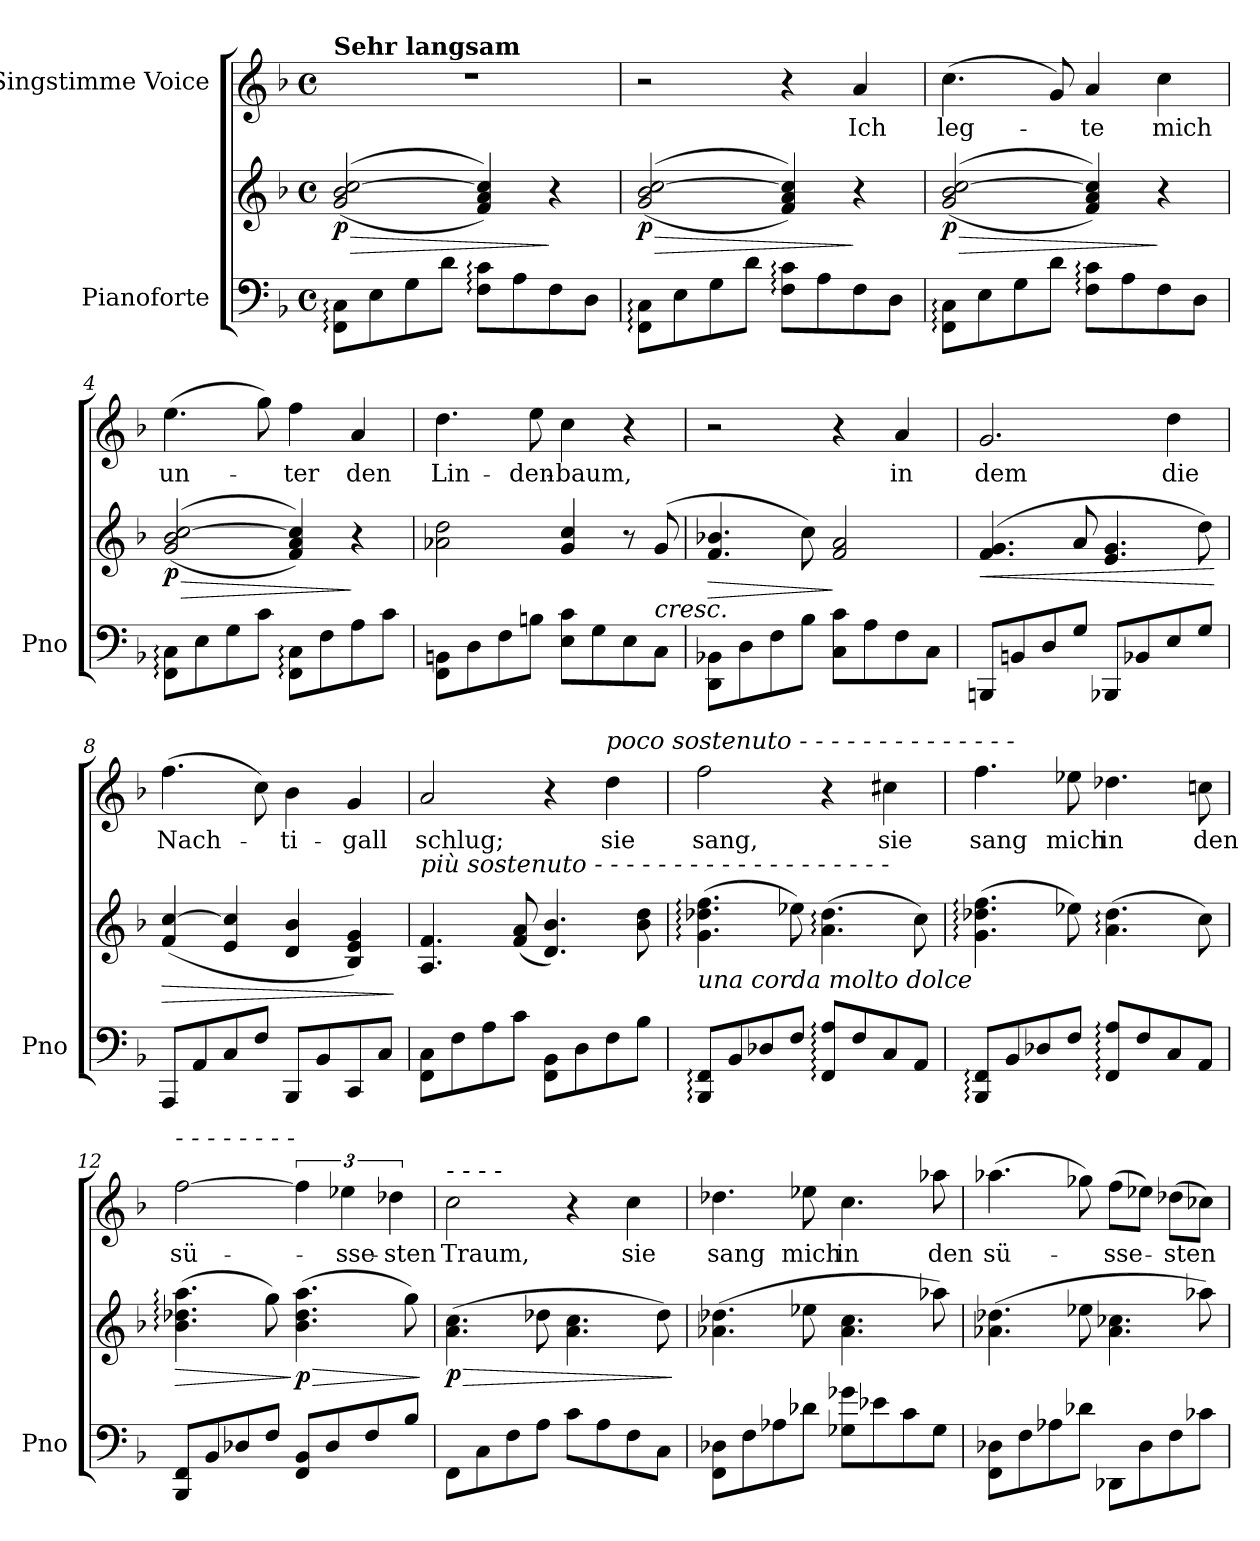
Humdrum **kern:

**kern	**kern	**dynam	**kern	**text
*part2	*part2	*part2	*part1	*part1
*staff3	*staff2	*staff2/3	*staff1	*staff1
*I"Pianoforte	*	*	*I"Singstimme Voice	*
*I'Pno	*	*	*	*
*clefF4	*clefG2	*	*clefG2	*
*k[b-]	*k[b-]	*	*k[b-]	*
*M4/4	*M4/4	*	*M4/4	*
*met(c)	*met(c)	*	*met(c)	*
=1	=1	=1	=1	=1
!	!	!	!LO:TX:a:B:t=Sehr langsam	!
!	!	!LO:HP:b	!	!
!	!	!LO:DY:n=1:b	!	!
8FF\: 8C\:L	(<(<2g/ 2b-/ [2cc/	> p	1r	.
8E\	.	.	.	.
8G\	.	.	.	.
8d\J	.	.	.	.
8F\: 8c\:L	4f/ 4a/ 4cc/]))	.	.	.
8A\	.	.	.	.
8F\	4r	]	.	.
8D\J	.	.	.	.
=2	=2	=2	=2	=2
!	!	!LO:HP:b	!	!
!	!	!LO:DY:n=1:b	!	!
8FF\: 8C\:L	(<(<2g/ 2b-/ [2cc/	> p	2r	.
8E\	.	.	.	.
8G\	.	.	.	.
8d\J	.	.	.	.
8F\: 8c\:L	4f/ 4a/ 4cc/]))	.	4r	.
8A\	.	.	.	.
!	!	!	!	!LO:LY:b
8F\	4r	]	4a/	Ich
8D\J	.	.	.	.
=3	=3	=3	=3	=3
!	!	!LO:HP:b	!	!LO:LY:b
!	!	!LO:DY:n=1:b	!	!
8FF\: 8C\:L	(<(<2g/ 2b-/ [2cc/	> p	(>4.cc\	leg-
8E\	.	.	.	.
8G\	.	.	.	.
8d\J	.	.	8g/)	.
!	!	!	!	!LO:LY:b
8F\: 8c\:L	4f/ 4a/ 4cc/]))	.	4a/	-te
8A\	.	.	.	.
!	!	!	!	!LO:LY:b
8F\	4r	]	4cc\	mich
8D\J	.	.	.	.
=4	=4	=4	=4	=4
!	!	!LO:HP:b	!	!LO:LY:b
!	!	!LO:DY:n=1:b	!	!
8FF\: 8C\:L	(<(<2g/ 2b-/ [2cc/	> p	(>4.ee\	un-
8E\	.	.	.	.
8G\	.	.	.	.
8c\J	.	.	8gg\)	.
!	!	!	!	!LO:LY:b
8FF\: 8C\:L	4f/ 4a/ 4cc/]))	.	4ff\	-ter
8F\	.	.	.	.
!	!	!	!	!LO:LY:b
8A\	4r	]	4a/	den
8c\J	.	.	.	.
!!LO:LB:g=z
=5	=5	=5	=5	=5
!	!	!	!	!LO:LY:b
8FF\ 8BBn\L	2a-X\ 2dd\	.	4.dd\	Lin-
8D\	.	.	.	.
8F\	.	.	.	.
!	!	!	!	!LO:LY:b
8Bn\J	.	.	8ee\	-den-
!	!	!	!	!LO:LY:b
8E\ 8c\L	4g/ 4cc/	.	4cc\	-baum,
8G\	.	.	.	.
8E\	8r	.	4r	.
!	!	!LO:HP:b	!	!
8C\J	(>8g/	<	.	.
=6	=6	=6	=6	=6
!	!	!LO:HP:b	!	!
8DD\ 8BB-X\L	4.f/ 4.b-X/	>	2r	.
8D\	.	.	.	.
8F\	.	.	.	.
8B-\J	8cc\)	[	.	.
8C\ 8c\L	2f/ 2a/	]	4r	.
8A\	.	.	.	.
!	!	!	!	!LO:LY:b
8F\	.	.	4a/	in
8C\J	.	.	.	.
=7	=7	=7	=7	=7
!	!	!LO:HP:b	!	!LO:LY:b
8BBBn/L	(>4.f/ 4.g/	<	2.g/	dem
8BBn/	.	.	.	.
8D/	.	.	.	.
8G/J	8a/	.	.	.
8BBB-X/L	4.e/ 4.g/	.	.	.
8BB-X/	.	.	.	.
!	!	!	!	!LO:LY:b
8E/	.	.	4dd\	die
8G/J	8dd\)	.	.	.
.	.	[	.	.
=8	=8	=8	=8	=8
!	!	!LO:HP:b	!	!LO:LY:b
8AAA/L	(<4f/ [4cc/	>	(>4.ff\	Nach-
8AA/	.	.	.	.
8C/	4e/ 4cc/]	.	.	.
8F/J	.	.	8cc\)	.
!	!	!	!	!LO:LY:b
8BBB-/L	4d/ 4b-/	.	4b-\	-ti-
8BB-/	.	.	.	.
!	!	!	!	!LO:LY:b
8CC/	4B-/ 4e/ 4g/)	.	4g/	-gall
8C/J	.	.	.	.
.	.	]	.	.
!!LO:LB:g=z
=9	=9	=9	=9	=9
!	!LO:TX:a:i:t=più sostenuto   -    -    -    -    -    -    -    -    -    -    -    -    -    -    -    -    -    -    -	!	!	!
!	!	!	!	!LO:LY:b
8FF\ 8C\L	4.A/ 4.f/	.	2a/	schlug;
8F\	.	.	.	.
8A\	.	.	.	.
8c\J	(<8f/ 8a/	.	.	.
8FF\ 8BB-\L	4.d/ 4.b-/)	.	4r	.
8D\	.	.	.	.
!	!	!	!LO:TX:a:i:t=poco sostenuto    -    -    -    -    -    -    -    -    -    -    -    -    -    -	!
!	!	!	!	!LO:LY:b
8F\	.	.	4dd\	sie
8B-\J	8b-\ 8dd\	.	.	.
=10	=10	=10	=10	=10
!	!LO:TX:b:i:t=una corda molto dolce	!	!	!
!	!	!	!	!LO:LY:b
8BBB-/: 8FF/:L	(>4.g\: 4.dd-X\: 4.ff\:	.	2ff\	sang,
8BB-/	.	.	.	.
8D-X/	.	.	.	.
8F/J	8ee-X\)	.	.	.
8FF/: 8A/:L	(>4.a\: 4.dd-\:	.	4r	.
8F/	.	.	.	.
!	!	!	!	!LO:LY:b
8C/	.	.	4cc#X\	sie
8AA/J	8cc\)	.	.	.
=11	=11	=11	=11	=11
!	!	!	!	!LO:LY:b
8BBB-/: 8FF/:L	(>4.g\: 4.dd-X\: 4.ff\:	.	4.ff\	sang
8BB-/	.	.	.	.
8D-X/	.	.	.	.
!	!	!	!	!LO:LY:b
8F/J	8ee-X\)	.	8ee-X\	mich
!	!	!	!	!LO:LY:b
8FF/: 8A/:L	(>4.a\: 4.dd-\:	.	4.dd-X\	in
8F/	.	.	.	.
8C/	.	.	.	.
!	!	!	!	!LO:LY:b
8AA/J	8cc\)	.	8ccn\	den
=12	=12	=12	=12	=12
!	!	!	!LO:TX:a:i:t=-    -    -    -    -    -    -    -	!
!	!	!LO:HP:b	!	!LO:LY:b
8BBB-/ 8FF/L	(>4.b-\: 4.dd-X\: 4.aa\:	>	[2ff\	sü-
8BB-/	.	.	.	.
8D-X/	.	.	.	.
8F/J	8gg\)	.	.	.
!	!	!LO:HP:n=1:b	!	!
!	!	!LO:DY:n=1:b	!	!
8FF/ 8BB-/L	(>4.b-\ 4.dd-\ 4.aa\	] > p	6ff\]	.
8D-/	.	.	.	.
!	!	!	!	!LO:LY:b
.	.	.	6ee-X\	-sse-
8F/	.	.	.	.
!	!	!	!	!LO:LY:b
.	.	.	6dd-X\	-sten
8B-/J	8gg\)	.	.	.
.	.	]	.	.
!!LO:LB:g=z
=13	=13	=13	=13	=13
!	!	!	!LO:TX:a:i:t=-    -    -    -	!
!	!	!LO:HP:b	!	!LO:LY:b
!	!	!LO:DY:n=1:b	!	!
8FF\L	(>4.a\ 4.cc\	> p	2cc\	Traum,
8C\	.	.	.	.
8F\	.	.	.	.
8A\J	8dd-X\	.	.	.
8c\L	4.a\ 4.cc\	.	4r	.
8A\	.	.	.	.
!	!	!	!	!LO:LY:b
8F\	.	.	4cc\	sie
8C\J	8dd-\)	.	.	.
.	.	]	.	.
=14	=14	=14	=14	=14
!	!	!	!	!LO:LY:b
8FF\ 8D-X\L	(>4.a-X\ 4.dd-X\	.	4.dd-X\	sang
8F\	.	.	.	.
8A-X\	.	.	.	.
!	!	!	!	!LO:LY:b
8d-X\J	8ee-X\	.	8ee-X\	mich
!	!	!	!	!LO:LY:b
8G-X\ 8g-X\L	4.a-\ 4.cc\	.	4.cc\	in
8e-X\	.	.	.	.
8c\	.	.	.	.
!	!	!	!	!LO:LY:b
8G-\J	8aa-X\)	.	8aa-X\	den
=15	=15	=15	=15	=15
!	!	!	!	!LO:LY:b
8FF\ 8D-X\L	(>4.a-X\ 4.dd-X\	.	(>4.aa-X\	sü-
8F\	.	.	.	.
8A-X\	.	.	.	.
8d-X\J	8ee-X\	.	8gg-X\)	.
!	!	!	!	!LO:LY:b
8DD-X\L	4.a-\ 4.cc-X\	.	(>8ff\L	-sse-
8D-\	.	.	8ee-X\J)	.
!	!	!	!	!LO:LY:b
8F\	.	.	(>8dd-X\L	-sten
8c-X\J	8aa-X\)	.	8cc-X\J)	.
=	=	=	=	=
*-	*-	*-	*-	*-
